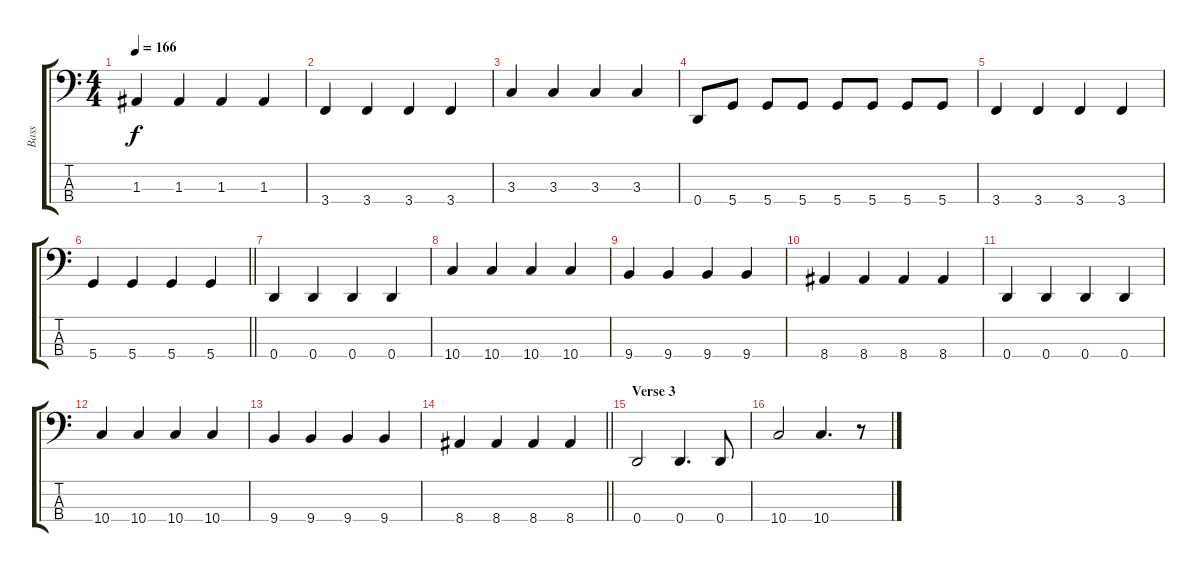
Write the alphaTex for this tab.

\track ("Bass" "Bass") {instrument electricbassfinger}
\staff {score tabs}
\tuning (G2 D2 A1 D1) {hide}
\ts (4 4)
\tempo 166
\clef f4
\ks c
1.3.4{dy f} 1.3.4 1.3.4 1.3.4 |
3.4.4 3.4.4 3.4.4 3.4.4 |
3.3.4 3.3.4 3.3.4 3.3.4 |
0.4.8 5.4.8 5.4.8 5.4.8 5.4.8 5.4.8 5.4.8 5.4.8 |
3.4.4 3.4.4 3.4.4 3.4.4 |
\barLineRight lightlight
5.4.4 5.4.4 5.4.4 5.4.4 |
\section ("" "")
0.4.4 0.4.4 0.4.4 0.4.4 |
10.4.4 10.4.4 10.4.4 10.4.4 |
9.4.4 9.4.4 9.4.4 9.4.4 |
8.4.4 8.4.4 8.4.4 8.4.4 |
0.4.4 0.4.4 0.4.4 0.4.4 |
10.4.4 10.4.4 10.4.4 10.4.4 |
9.4.4 9.4.4 9.4.4 9.4.4 |
\barLineRight lightlight
8.4.4 8.4.4 8.4.4 8.4.4 |
\section ("" "Verse 3")
0.4.2 0.4.4{d} 0.4.8 |
10.4.2 10.4.4{d} r.8
